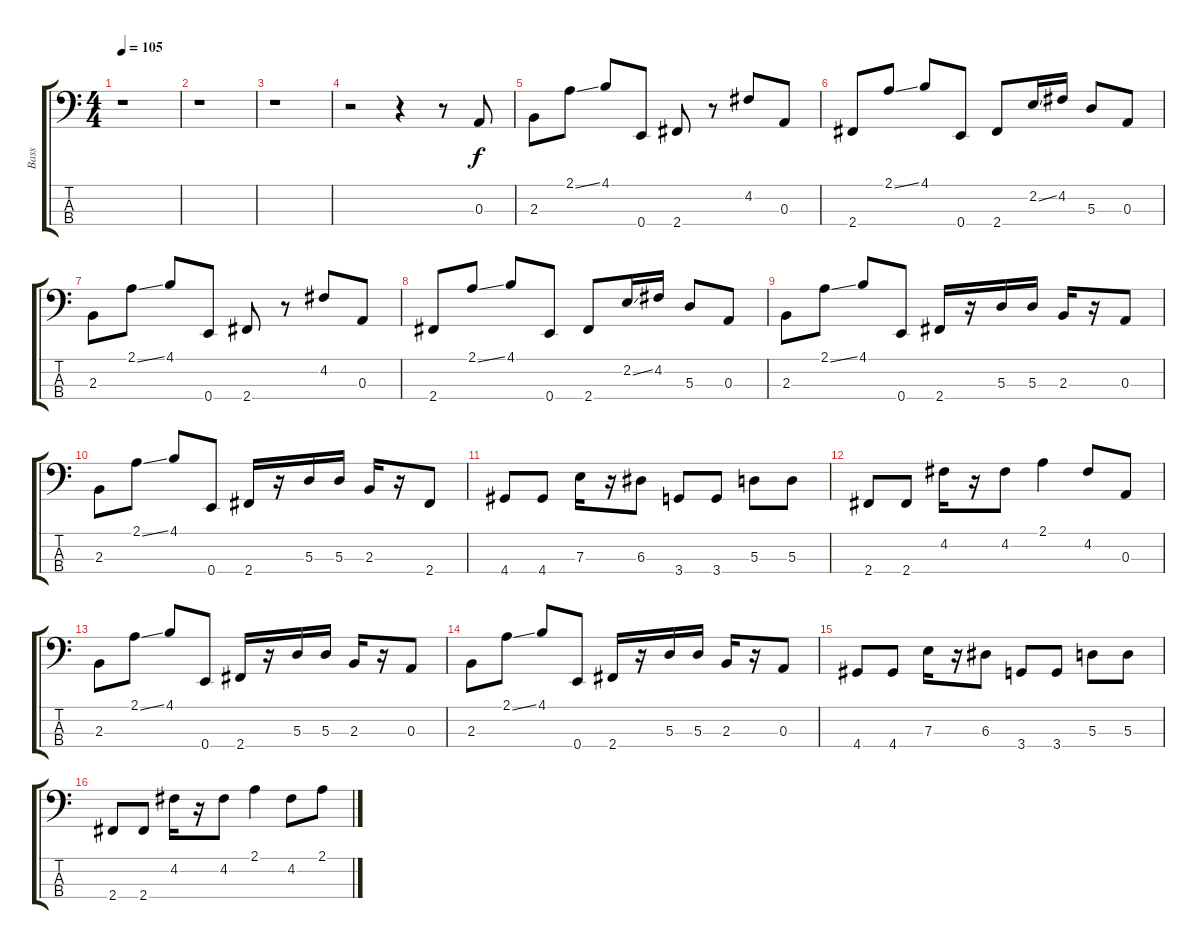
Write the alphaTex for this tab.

\track ("Bass" "Bass") {instrument electricbassfinger}
\staff {score tabs}
\tuning (G2 D2 A1 E1) {hide}
\ts (4 4)
\tempo 105
\clef f4
\ks c
r.1{dy f instrument electricbassfinger} |
r.1 |
r.1 |
r.2 r.4 r.8 0.3.8 |
2.3.8 2.1{ss}.8 4.1.8 0.4.8 2.4.8 r.8 4.2.8 0.3.8 |
2.4.8 2.1{ss}.8 4.1.8 0.4.8 2.4.8 2.2{ss}.16 4.2.16 5.3.8 0.3.8 |
2.3.8 2.1{ss}.8 4.1.8 0.4.8 2.4.8 r.8 4.2.8 0.3.8 |
2.4.8 2.1{ss}.8 4.1.8 0.4.8 2.4.8 2.2{ss}.16 4.2.16 5.3.8 0.3.8 |
2.3.8 2.1{ss}.8 4.1.8 0.4.8 2.4.16 r.16 5.3.16 5.3.16 2.3.16 r.16 0.3.8 |
2.3.8 2.1{ss}.8 4.1.8 0.4.8 2.4.16 r.16 5.3.16 5.3.16 2.3.16 r.16 2.4.8 |
4.4.8 4.4.8 7.3.16 r.16 6.3.8 3.4.8 3.4.8 5.3.8 5.3.8 |
2.4.8 2.4.8 4.2.16 r.16 4.2.8 2.1.4 4.2.8 0.3.8 |
2.3.8 2.1{ss}.8 4.1.8 0.4.8 2.4.16 r.16 5.3.16 5.3.16 2.3.16 r.16 0.3.8 |
2.3.8 2.1{ss}.8 4.1.8 0.4.8 2.4.16 r.16 5.3.16 5.3.16 2.3.16 r.16 0.3.8 |
4.4.8 4.4.8 7.3.16 r.16 6.3.8 3.4.8 3.4.8 5.3.8 5.3.8 |
2.4.8 2.4.8 4.2.16 r.16 4.2.8 2.1.4 4.2.8 2.1.8
